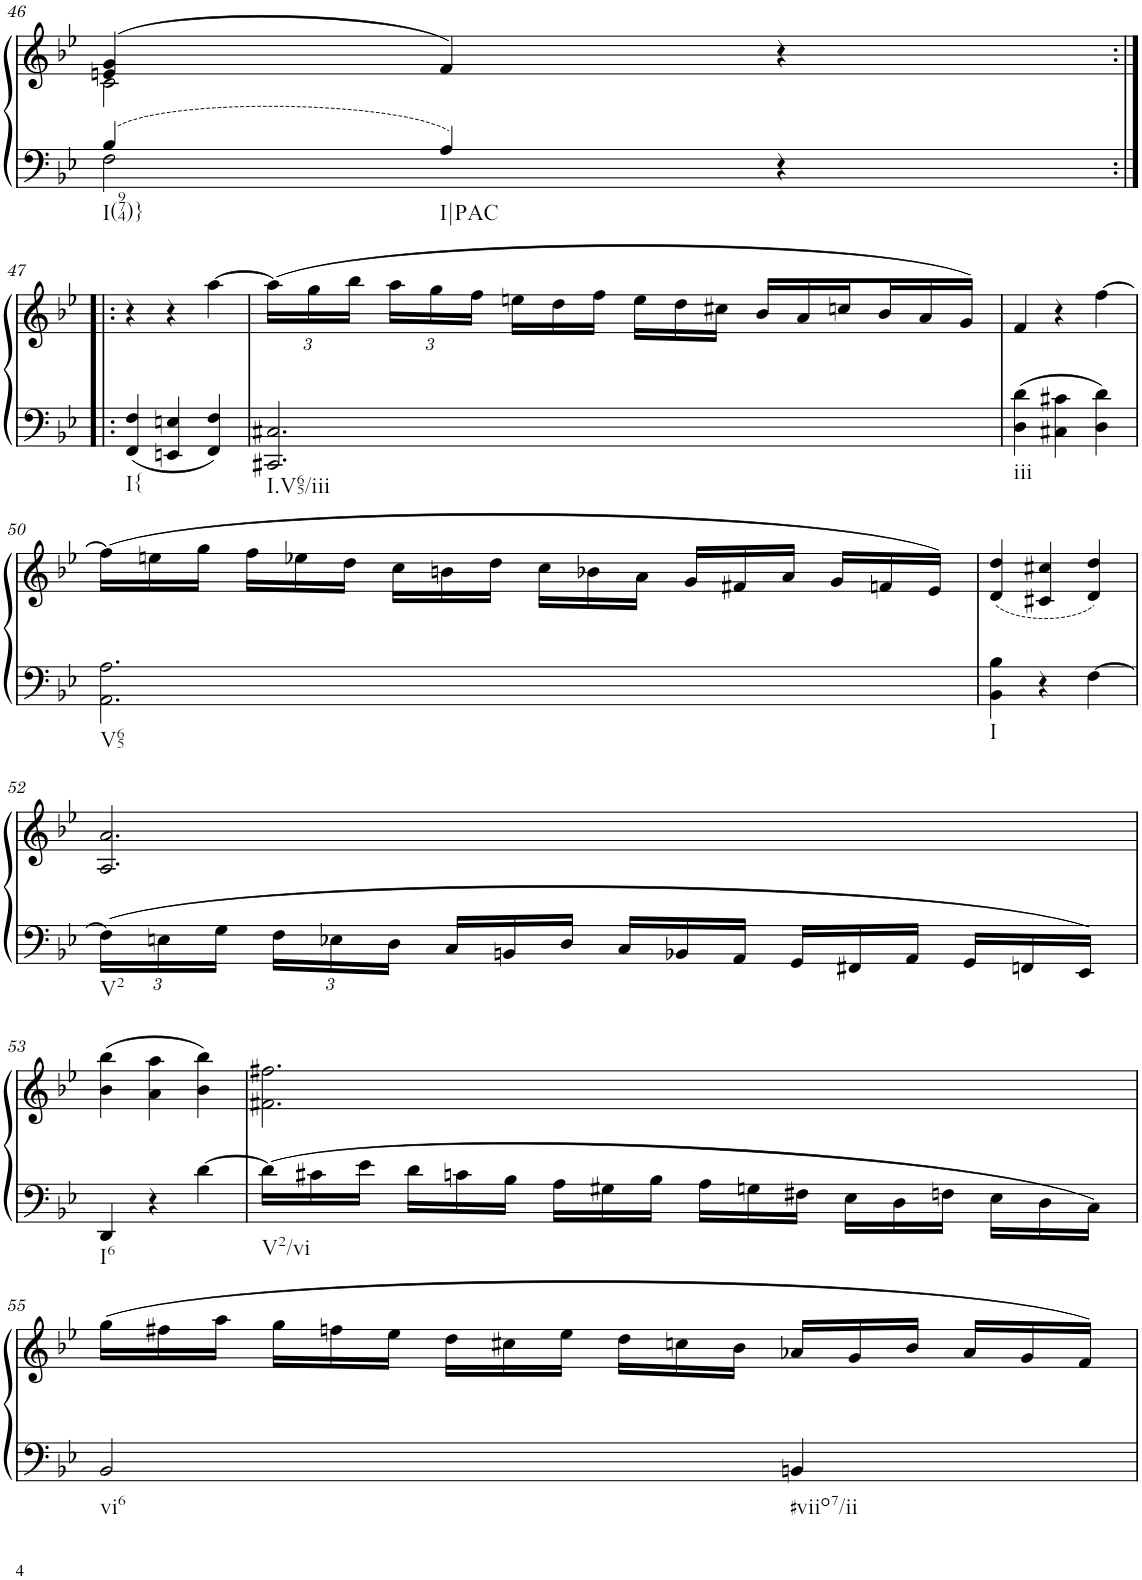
**kern	**kern
*part1	*part1
*staff2	*staff1
*I"unbenannt2	*
!!LO:PB:g=z
*clefF4	*clefG2
*k[b-e-]	*k[b-e-]
*M3/4	*M3/4
=46	=46
*^	*^
!LO:TX:b:t=I(974)}	!	!	!
4B-/	2F\	(4en/ 4g/	2c\
!LO:TX:b:t=I|PAC	!	!	!
4A/	.	4f/)	.
4r	4ryy	4r	4ryy
!!LO:LB:g=z
=47:|!|:	=47:|!|:	=47:|!|:	=47:|!|:
!LO:TX:b:t=I{	!	!	!
*v	*v	*	*
*	*v	*v
4FF/ 4F/	4r
4EEn/ 4En/	4r
4FF/ 4F/	[4aa\
=48	=48
*	*Xbrackettup
!LO:TX:b:t=I.V65/iii	!
2.CC#X/ 2.C#X/	(24aa\LL]
.	24gg\
.	24bb-\JJ
.	24aa\LL
.	24gg\
.	24ff\JJ
*	*Xtuplet
.	24een\LL
.	24dd\
.	24ff\JJ
.	24ee\LL
.	24dd\
.	24cc#X\JJ
.	24b-/LL
.	24a/
.	24ccn/
.	24b-/
.	24a/
.	24g/JJ)
=49	=49
!LO:TX:b:t=iii	!
4D\ 4d\	4f/
4C#X\ 4c#X\	4r
4D\ 4d\	[4ff\
!!LO:LB:g=z
=50	=50
!LO:TX:b:t=V65	!
2.AA\ 2.A\	(24ff\LL]
.	24een\
.	24gg\JJ
.	24ff\LL
.	24ee-X\
.	24dd\JJ
.	24cc\LL
.	24bn\
.	24dd\JJ
.	24cc\LL
.	24b-X\
.	24a\JJ
.	24g/LL
.	24f#X/
.	24a/JJ
.	24g/LL
.	24fn/
.	24e-/JJ)
=51	=51
!LO:TX:b:t=I	!
4BB-\ 4B-\	(4d/ 4dd/
4r	4c#X/ 4cc#X/
[4F\	4d/ 4dd/)
!!LO:LB:g=z
=52	=52
*Xbrackettup	*
!LO:TX:b:t=V2	!
24F\LL]	2.A/ 2.a/
24En\	.
24G\JJ	.
24F\LL	.
24E-X\	.
24D\JJ	.
*Xtuplet	*
24C/LL	.
24BBn/	.
24D/JJ	.
24C/LL	.
24BB-X/	.
24AA/JJ	.
24GG/LL	.
24FF#X/	.
24AA/JJ	.
24GG/LL	.
24FFn/	.
24EE-/JJ	.
!!LO:LB:g=z
=53	=53
!LO:TX:b:t=I6	!
4DD/	(4b-\ 4bb-\
4r	4a\ 4aa\
[4d\	4b-\ 4bb-\)
=54	=54
!LO:TX:b:t=V2/vi	!
24d\LL]	2.f#X\ 2.ff#X\
24c#X\	.
24e-\JJ	.
24d\LL	.
24cn\	.
24B-\JJ	.
24A\LL	.
24G#X\	.
24B-\JJ	.
24A\LL	.
24Gn\	.
24F#X\JJ	.
24E-\LL	.
24D\	.
24Fn\JJ	.
24E-\LL	.
24D\	.
24C\JJ	.
!!LO:LB:g=z
=55	=55
!LO:TX:b:t=vi6	!
2BB-/	(24gg\LL
.	24ff#X\
.	24aa\JJ
.	24gg\LL
.	24ffn\
.	24ee-\JJ
.	24dd\LL
.	24cc#X\
.	24ee-\JJ
.	24dd\LL
.	24ccn\
.	24b-\JJ
!LO:TX:b:t=#viio7/ii	!
4BBn/	24a-X/LL
.	24g/
.	24b-/JJ
.	24a-/LL
.	24g/
.	24f/JJ)
=	=
*-	*-
